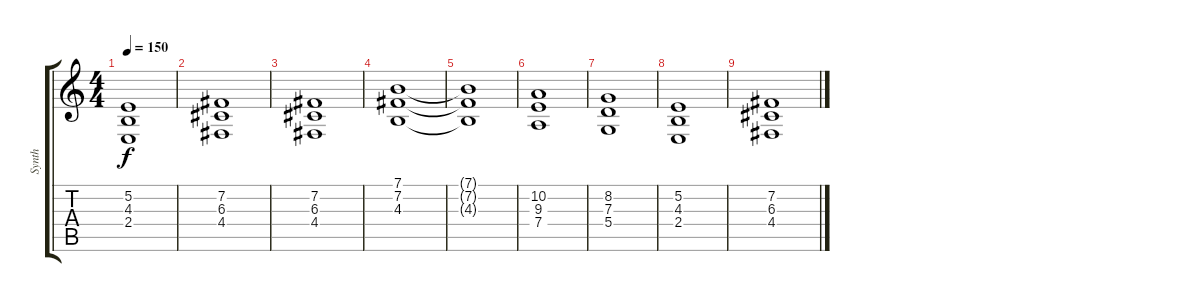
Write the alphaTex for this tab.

\track ("Synth" "Synth") {instrument choiraahs}
\staff {score tabs}
\tuning (E4 B3 G3 D3 A2 E2) {hide}
\ts (4 4)
\tempo 150
\clef g2
\ks c
(5.2 4.3 2.4).1{dy f} |
(7.2 6.3 4.4).1{volume 6} |
(7.2 6.3 4.4).1 |
(7.1 7.2 4.3).1{volume 4} |
(7.1{t} 7.2{t} 4.3{t}).1 |
(10.2 9.3 7.4).1{volume 2} |
(8.2 7.3 5.4).1 |
(5.2 4.3 2.4).1{volume 0} |
(7.2 6.3 4.4).1
